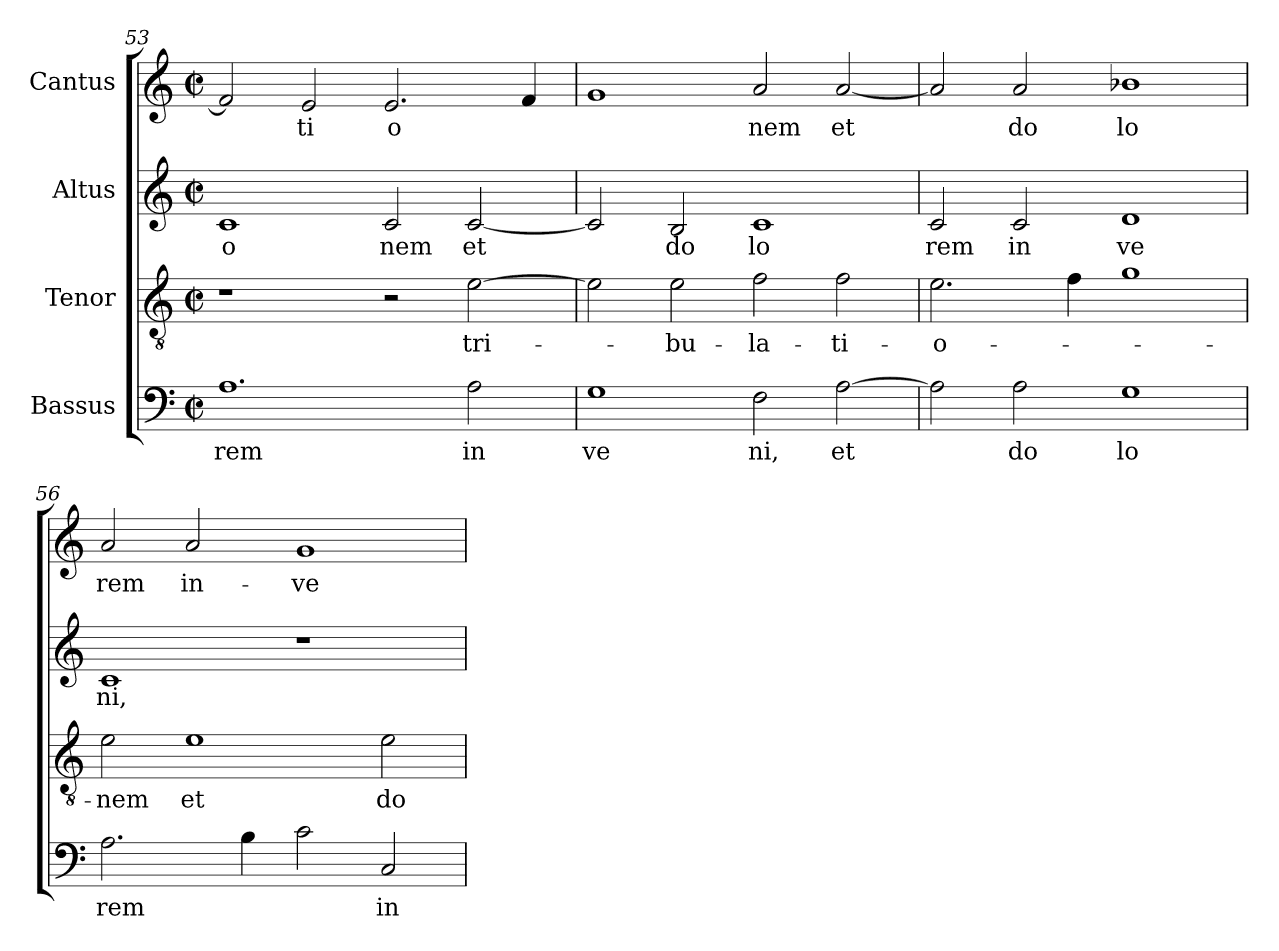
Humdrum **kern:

**kern	**text	**kern	**text	**kern	**text	**kern	**text
*part4	*part4	*part3	*part3	*part2	*part2	*part1	*part1
*staff4	*staff4	*staff3	*staff3	*staff2	*staff2	*staff1	*staff1
*I"Bassus	*	*I"Tenor	*	*I"Altus	*	*I"Cantus	*
*clefF4	*	*clefGv2	*	*clefG2	*	*clefG2	*
*M2/2	*	*M2/2	*	*M2/2	*	*M2/2	*
*met(c|)	*	*met(c|)	*	*met(c|)	*	*met(c|)	*
=53	=53	=53	=53	=53	=53	=53	=53
!	!LO:LY:b:cj	!	!	!	!LO:LY:b:cj	!	!
1.A	rem	1r	.	1c	o	2f/]	.
!	!	!	!	!	!	!	!LO:LY:b:cj
.	.	.	.	.	.	2e/	ti
!	!	!	!	!	!LO:LY:b:cj	!	!LO:LY:b:cj
.	.	2r	.	2c/	nem	2.e/	o
!	!LO:LY:b:cj	!	!LO:LY:b:cj	!	!LO:LY:b:cj	!	!
2A\	in	[>2e\	tri-	[<2c/	et	.	.
.	.	.	.	.	.	4f/	.
=54	=54	=54	=54	=54	=54	=54	=54
!	!LO:LY:b:cj	!	!	!	!	!	!
1G	ve	2e\]	.	2c/]	.	1g	.
!	!	!	!LO:LY:b:cj	!	!LO:LY:b:cj	!	!
.	.	2e\	-bu-	2B/	do	.	.
!	!LO:LY:b:cj	!	!LO:LY:b:cj	!	!LO:LY:b:cj	!	!LO:LY:b:cj
2F\	ni,	2f\	-la-	1c	lo	2a/	nem
!	!LO:LY:b:cj	!	!LO:LY:b:cj	!	!	!	!LO:LY:b:cj
[>2A\	et	2f\	-ti-	.	.	[<2a/	et
=55	=55	=55	=55	=55	=55	=55	=55
!	!	!	!LO:LY:b:cj	!	!LO:LY:b:cj	!	!
2A\]	.	2.e\	-o-	2c/	rem	2a/]	.
!	!LO:LY:b:cj	!	!	!	!LO:LY:b:cj	!	!LO:LY:b:cj
2A\	do	.	.	2c/	in	2a/	do
.	.	4f\	.	.	.	.	.
!	!LO:LY:b:cj	!	!	!	!LO:LY:b:cj	!	!LO:LY:b:cj
1G	lo	1g	.	1d	ve	1b-X	lo
!!LO:PB:g=z
=56	=56	=56	=56	=56	=56	=56	=56
!	!LO:LY:b	!	!LO:LY:b:cj	!	!LO:LY:b:cj	!	!LO:LY:b:cj
2.A\	rem	2e\	-nem	1c	ni,	2a/	rem
!	!	!	!LO:LY:b:cj	!	!	!	!LO:LY:b:cj
.	.	1e	et	.	.	2a/	in-
4B\	.	.	.	.	.	.	.
!	!	!	!	!	!	!	!LO:LY:b:cj
2c\	.	.	.	1r	.	1g	-ve-
!	!LO:LY:b:cj	!	!LO:LY:b:cj	!	!	!	!
2C/	in-	2e\	do-	.	.	.	.
=	=	=	=	=	=	=	=
*-	*-	*-	*-	*-	*-	*-	*-
